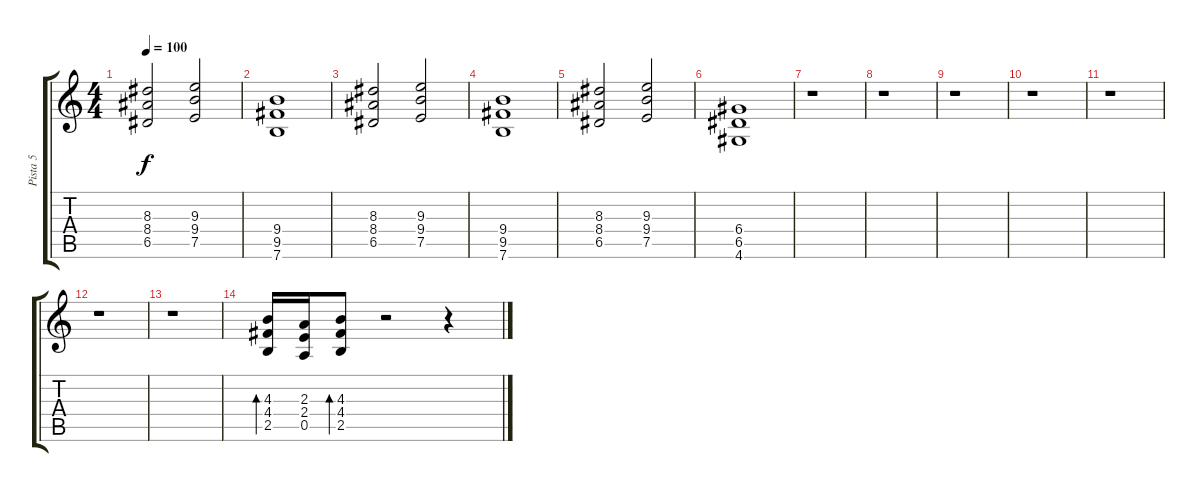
\track ("Pista 5" "Pista 5") {instrument overdrivenguitar}
\staff {score tabs}
\tuning (E4 B3 G3 D3 A2 E2) {hide}
\ts (4 4)
\tempo 100
\clef g2
\ks c
(8.3 8.4 6.5).2{dy f} (9.3 9.4 7.5).2 |
(9.4 9.5 7.6).1 |
(8.3 8.4 6.5).2 (9.3 9.4 7.5).2 |
(9.4 9.5 7.6).1 |
(8.3 8.4 6.5).2 (9.3 9.4 7.5).2 |
(6.4 6.5 4.6).1 |
r.1 |
r.1 |
r.1 |
r.1 |
r.1 |
r.1 |
r.1 |
(4.3 4.4 2.5).16{bd 60} (2.3 2.4 0.5).16 (4.3 4.4 2.5).8{bd 60} r.2 r.4
